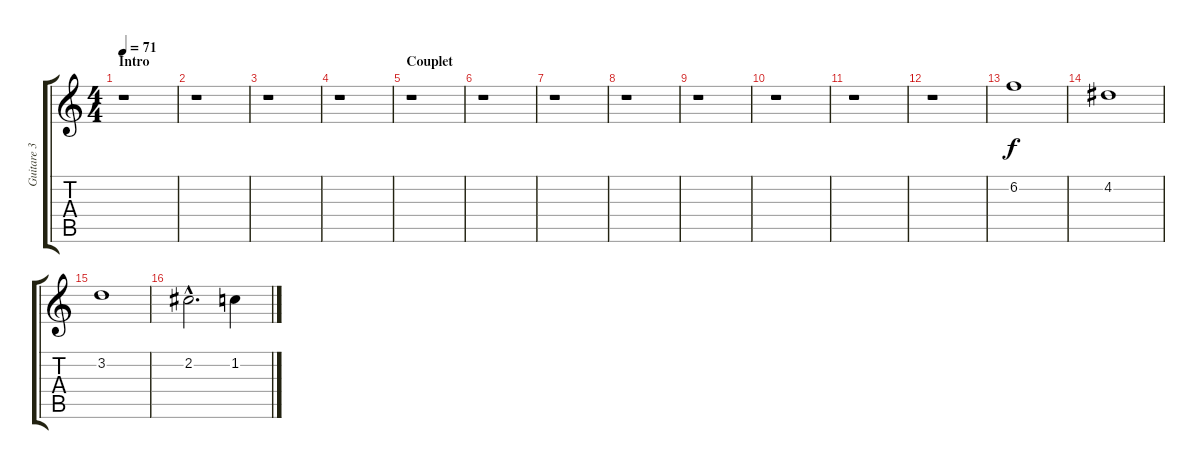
\track ("Guitare 3 (Disto 2)" "Guitare 3 ") {instrument distortionguitar}
\staff {score tabs}
\tuning (E4 B3 G3 D3 A2 E2) {hide}
\ts (4 4)
\section ("" "Intro")
\tempo 71
\clef g2
\ks c
r.1{dy f instrument distortionguitar} |
r.1 |
r.1 |
r.1 |
\section ("" "Couplet")
r.1 |
r.1 |
r.1 |
r.1 |
r.1 |
r.1 |
r.1 |
r.1 |
6.2.1{volume 8} |
4.2.1 |
3.2.1 |
2.2{hac}.2{d} 1.2.4
